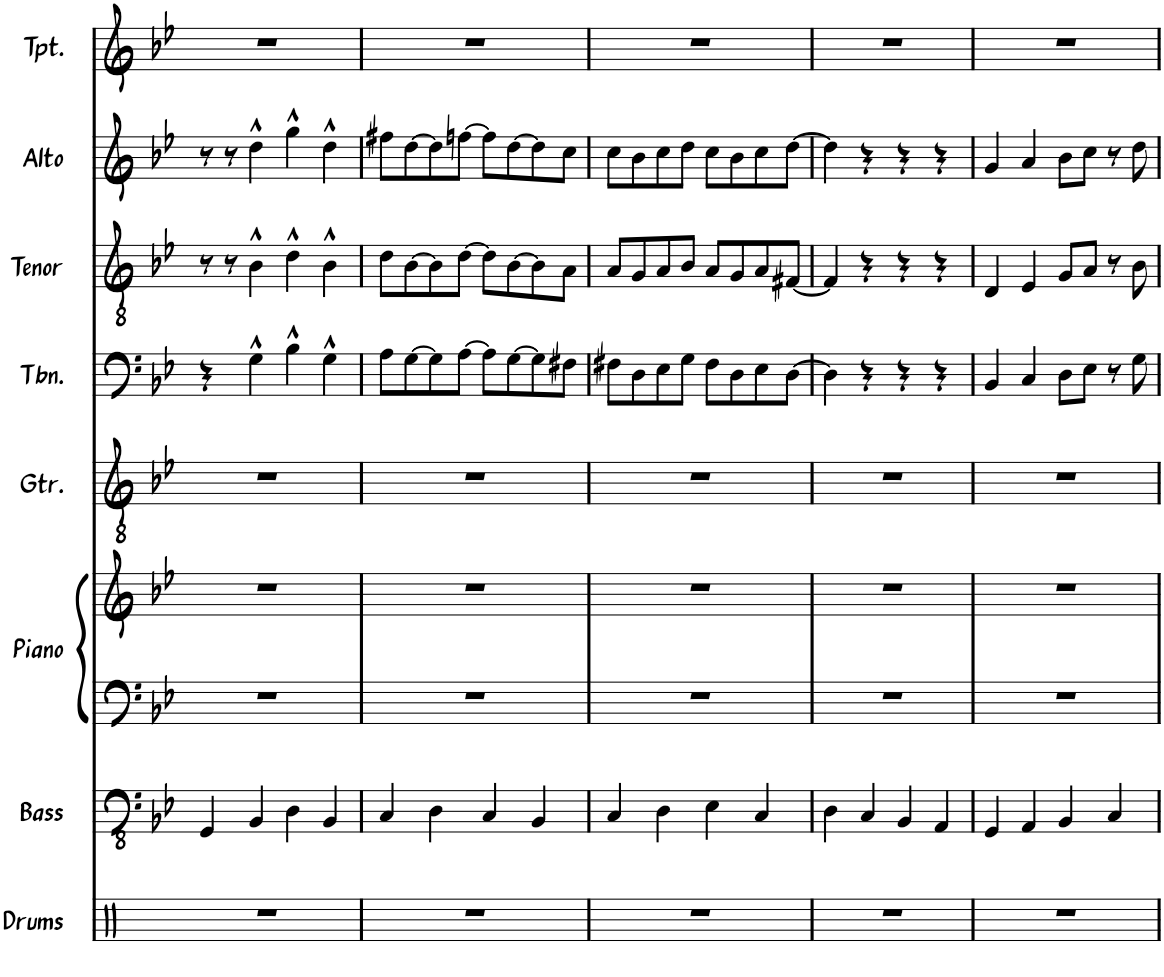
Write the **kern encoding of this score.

**kern	**kern	**kern	**kern	**kern	**kern	**kern	**kern	**kern
*part8	*part7	*part6	*part6	*part5	*part4	*part3	*part2	*part1
*staff9	*staff8	*staff7	*staff6	*staff5	*staff4	*staff3	*staff2	*staff1
*I"Drums	*I"Bass	*I"Piano	*	*I"Guitar	*I"Trombone	*I"Tenor Sax	*I"Alto Sax	*I"Trumpet
*I'Drums	*I'Bass	*I'Piano	*	*I'Gtr.	*I'Tbn.	*I'Tenor	*I'Alto	*I'Tpt.
!!LO:PB:g=z
*clefX	*clefFv4	*clefF4	*clefG2	*clefGv2	*clefF4	*clefGv2	*clefG2	*clefG2
*	*	*	*	*	*	*	*	*ITrd1c2
*k[]	*k[b-e-]	*k[b-e-]	*k[b-e-]	*k[b-e-]	*k[b-e-]	*k[b-e-]	*k[b-e-]	*k[b-e-]
*M4/4	*M4/4	*M4/4	*M4/4	*M4/4	*M4/4	*M4/4	*M4/4	*M4/4
=13	=13	=13	=13	=13	=13	=13	=13	=13
1r	4GGG/	1r	1r	1r	4r	8r	8r	1r
.	.	.	.	.	.	8r	8r	.
.	4BBB-/	.	.	.	4G^^\	4B-^^\	4dd^^\	.
.	4DD\	.	.	.	4B-^^\	4d^^\	4gg^^\	.
.	4BBB-/	.	.	.	4G^^\	4B-^^\	4dd^^\	.
=14	=14	=14	=14	=14	=14	=14	=14	=14
1r	4CC/	1r	1r	1r	8A\L	8d\L	8ff#X\L	1r
.	.	.	.	.	[8G\	[8B-\	[8dd\	.
.	4DD\	.	.	.	8G\]	8B-\]	8dd\]	.
.	.	.	.	.	[8A\J	[8d\J	[8ffn\J	.
.	4CC/	.	.	.	8A\L]	8d\L]	8ff\L]	.
.	.	.	.	.	[8G\	[8B-\	[8dd\	.
.	4BBB-/	.	.	.	8G\]	8B-\]	8dd\]	.
.	.	.	.	.	8F#X\J	8A\J	8cc\J	.
=15	=15	=15	=15	=15	=15	=15	=15	=15
1r	4CC/	1r	1r	1r	8F#X\L	8A/L	8cc\L	1r
.	.	.	.	.	8D\	8G/	8b-\	.
.	4DD\	.	.	.	8E-\	8A/	8cc\	.
.	.	.	.	.	8G\J	8B-/J	8dd\J	.
.	4EE-\	.	.	.	8F#\L	8A/L	8cc\L	.
.	.	.	.	.	8D\	8G/	8b-\	.
.	4CC/	.	.	.	8E-\	8A/	8cc\	.
.	.	.	.	.	[8D\J	[8F#X/J	[8dd\J	.
=16	=16	=16	=16	=16	=16	=16	=16	=16
1r	4DD\	1r	1r	1r	4D\]	4F#/]	4dd\]	1r
.	4CC/	.	.	.	4r	4r	4r	.
.	4BBB-/	.	.	.	4r	4r	4r	.
.	4AAA/	.	.	.	4r	4r	4r	.
=17	=17	=17	=17	=17	=17	=17	=17	=17
1r	4GGG/	1r	1r	1r	4BB-/	4D/	4g/	1r
.	4AAA/	.	.	.	4C/	4E-/	4a/	.
.	4BBB-/	.	.	.	8D\L	8G/L	8b-\L	.
.	.	.	.	.	8E-\J	8A/J	8cc\J	.
.	4CC/	.	.	.	8r	8r	8r	.
.	.	.	.	.	8G\	8B-\	8dd\	.
=	=	=	=	=	=	=	=	=
*-	*-	*-	*-	*-	*-	*-	*-	*-
